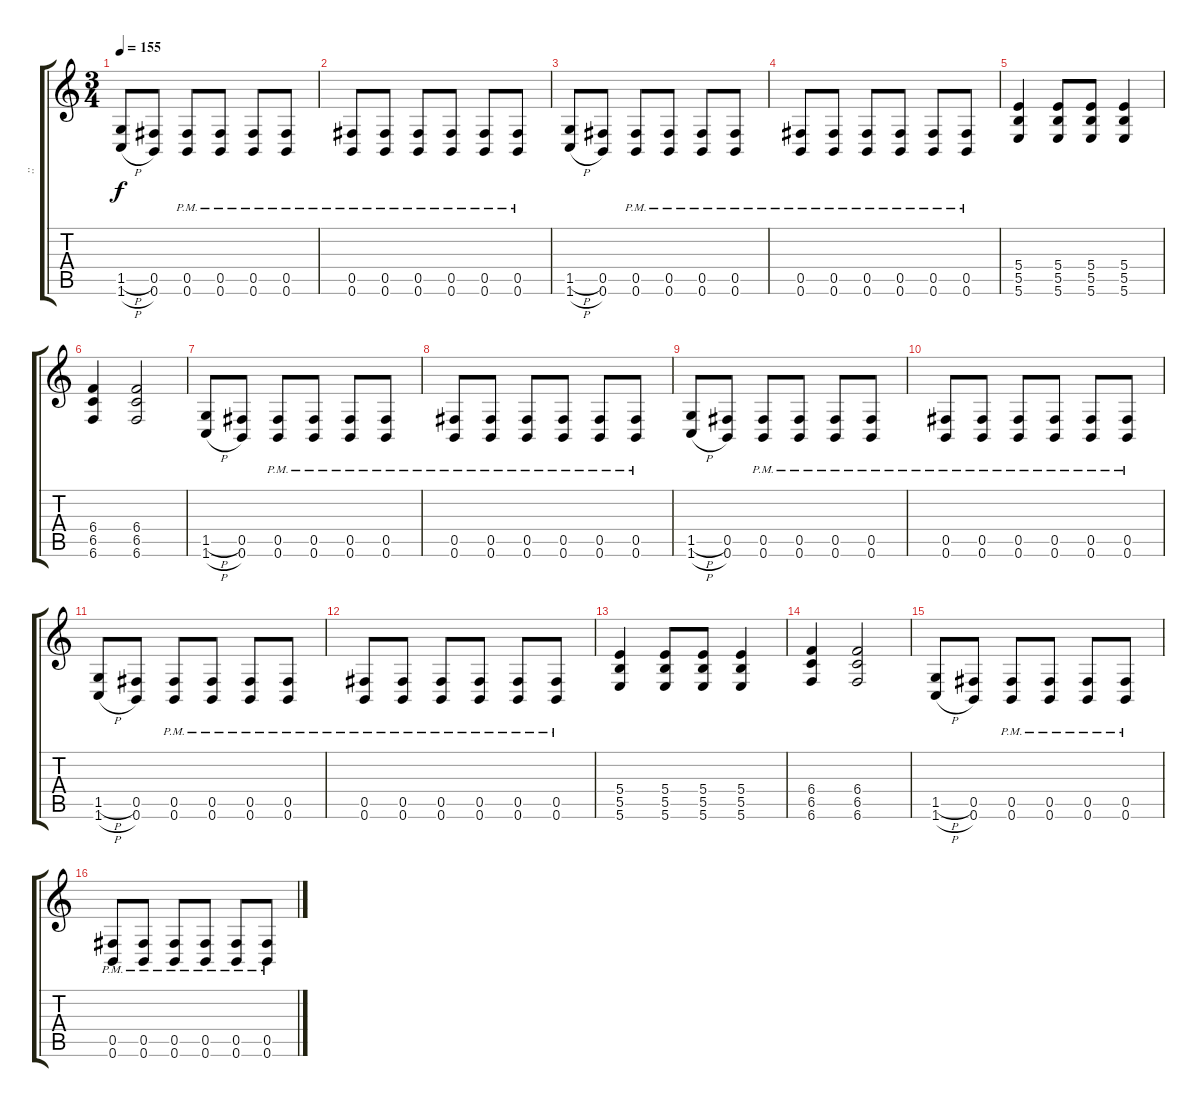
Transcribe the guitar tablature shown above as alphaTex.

\track ("        :: James Root #4 ::" "        ::") {instrument distortionguitar}
\staff {score tabs}
\tuning (Db4 Ab3 E3 B2 Gb2 B1) {hide}
\ts (3 4)
\tempo 155
\clef g2
\ks c
(1.5{h} 1.6{h}).8{dy f} (0.5 0.6).8 (0.5{pm} 0.6).8 (0.5{pm} 0.6).8 (0.5{pm} 0.6).8 (0.5{pm} 0.6).8 |
(0.5{pm} 0.6).8 (0.5{pm} 0.6).8 (0.5{pm} 0.6).8 (0.5{pm} 0.6).8 (0.5{pm} 0.6).8 (0.5{pm} 0.6).8 |
(1.5{h} 1.6{h}).8 (0.5 0.6).8 (0.5{pm} 0.6).8 (0.5{pm} 0.6).8 (0.5{pm} 0.6).8 (0.5{pm} 0.6).8 |
(0.5{pm} 0.6).8 (0.5{pm} 0.6).8 (0.5{pm} 0.6).8 (0.5{pm} 0.6).8 (0.5{pm} 0.6).8 (0.5{pm} 0.6).8 |
(5.4 5.5 5.6).4 (5.4 5.5 5.6).8 (5.4 5.5 5.6).8 (5.4 5.5 5.6).4 |
(6.4 6.5 6.6).4 (6.4 6.5 6.6).2 |
(1.5{h} 1.6{h}).8 (0.5 0.6).8 (0.5{pm} 0.6).8 (0.5{pm} 0.6).8 (0.5{pm} 0.6).8 (0.5{pm} 0.6).8 |
(0.5{pm} 0.6).8 (0.5{pm} 0.6).8 (0.5{pm} 0.6).8 (0.5{pm} 0.6).8 (0.5{pm} 0.6).8 (0.5{pm} 0.6).8 |
(1.5{h} 1.6{h}).8 (0.5 0.6).8 (0.5{pm} 0.6).8 (0.5{pm} 0.6).8 (0.5{pm} 0.6).8 (0.5{pm} 0.6).8 |
(0.5{pm} 0.6).8 (0.5{pm} 0.6).8 (0.5{pm} 0.6).8 (0.5{pm} 0.6).8 (0.5{pm} 0.6).8 (0.5{pm} 0.6).8 |
(1.5{h} 1.6{h}).8 (0.5 0.6).8 (0.5{pm} 0.6).8 (0.5{pm} 0.6).8 (0.5{pm} 0.6).8 (0.5{pm} 0.6).8 |
(0.5{pm} 0.6).8 (0.5{pm} 0.6).8 (0.5{pm} 0.6).8 (0.5{pm} 0.6).8 (0.5{pm} 0.6).8 (0.5{pm} 0.6).8 |
(5.4 5.5 5.6).4 (5.4 5.5 5.6).8 (5.4 5.5 5.6).8 (5.4 5.5 5.6).4 |
(6.4 6.5 6.6).4 (6.4 6.5 6.6).2 |
(1.5{h} 1.6{h}).8 (0.5 0.6).8 (0.5{pm} 0.6).8 (0.5{pm} 0.6).8 (0.5{pm} 0.6).8 (0.5{pm} 0.6).8 |
(0.5{pm} 0.6).8 (0.5{pm} 0.6).8 (0.5{pm} 0.6).8 (0.5{pm} 0.6).8 (0.5{pm} 0.6).8 (0.5{pm} 0.6).8
